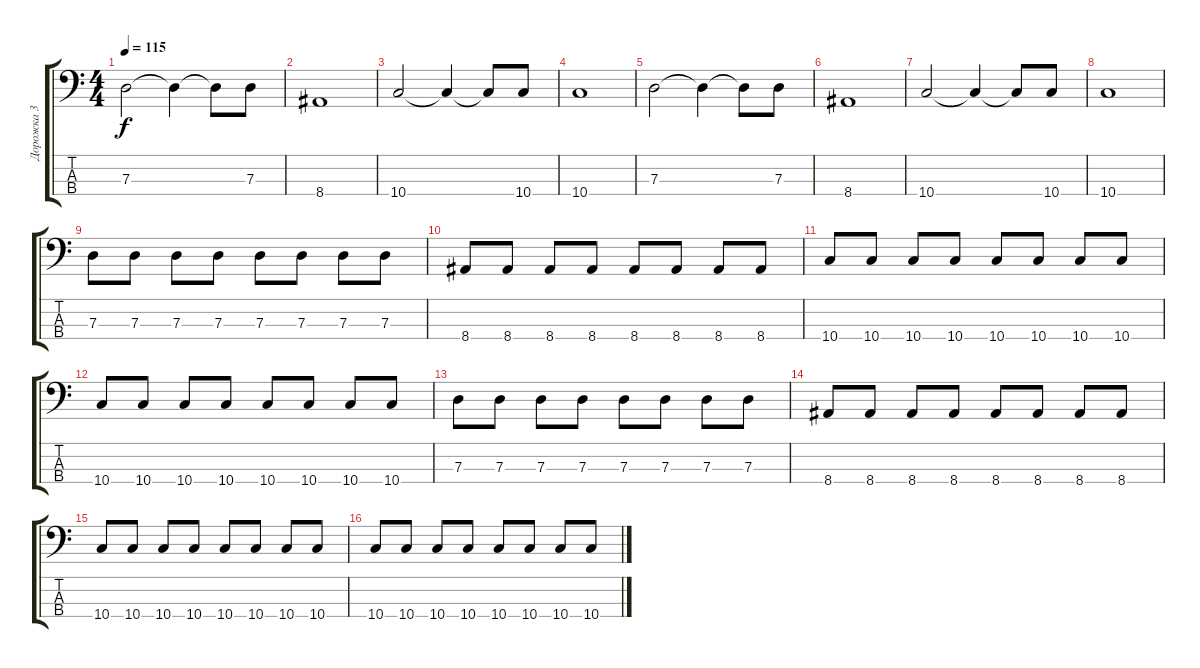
\track ("Дорожка 3" "Дорожка 3") {instrument electricbassfinger}
\staff {score tabs}
\tuning (F2 C2 G1 D1) {hide}
\ts (4 4)
\tempo 115
\clef f4
\ks c
7.3.2{dy f} 7.3{t}.4 7.3{t}.8 7.3.8 |
8.4.1 |
10.4.2 10.4{t}.4 10.4{t}.8 10.4.8 |
10.4.1 |
7.3.2 7.3{t}.4 7.3{t}.8 7.3.8 |
8.4.1 |
10.4.2 10.4{t}.4 10.4{t}.8 10.4.8 |
10.4.1 |
7.3.8 7.3.8 7.3.8 7.3.8 7.3.8 7.3.8 7.3.8 7.3.8 |
8.4.8 8.4.8 8.4.8 8.4.8 8.4.8 8.4.8 8.4.8 8.4.8 |
10.4.8 10.4.8 10.4.8 10.4.8 10.4.8 10.4.8 10.4.8 10.4.8 |
10.4.8 10.4.8 10.4.8 10.4.8 10.4.8 10.4.8 10.4.8 10.4.8 |
7.3.8 7.3.8 7.3.8 7.3.8 7.3.8 7.3.8 7.3.8 7.3.8 |
8.4.8 8.4.8 8.4.8 8.4.8 8.4.8 8.4.8 8.4.8 8.4.8 |
10.4.8 10.4.8 10.4.8 10.4.8 10.4.8 10.4.8 10.4.8 10.4.8 |
10.4.8 10.4.8 10.4.8 10.4.8 10.4.8 10.4.8 10.4.8 10.4.8
